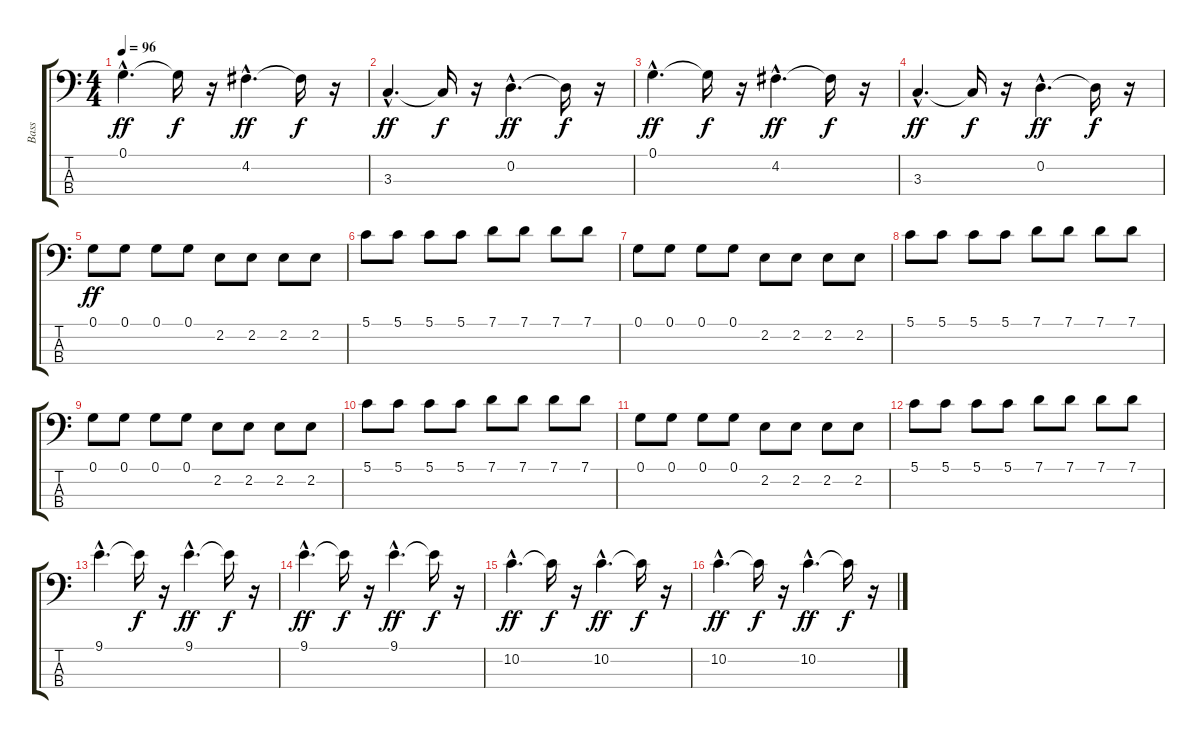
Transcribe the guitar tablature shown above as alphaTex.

\track ("Bass " "Bass ") {instrument acousticbass}
\staff {score tabs}
\tuning (G2 D2 A1 E1) {hide}
\ts (4 4)
\tempo 96
\clef f4
\ks c
0.1{hac}.4{d dy ff} 0.1{t}.16{dy f} r.16 4.2{hac}.4{d dy ff} 4.2{t}.16{dy f} r.16 |
3.3{hac}.4{d dy ff} 3.3{t}.16{dy f} r.16 0.2{hac}.4{d dy ff} 0.2{t}.16{dy f} r.16 |
0.1{hac}.4{d dy ff} 0.1{t}.16{dy f} r.16 4.2{hac}.4{d dy ff} 4.2{t}.16{dy f} r.16 |
3.3{hac}.4{d dy ff} 3.3{t}.16{dy f} r.16 0.2{hac}.4{d dy ff} 0.2{t}.16{dy f} r.16 |
0.1.8{dy ff} 0.1.8 0.1.8 0.1.8 2.2.8 2.2.8 2.2.8 2.2.8 |
5.1.8 5.1.8 5.1.8 5.1.8 7.1.8 7.1.8 7.1.8 7.1.8 |
0.1.8 0.1.8 0.1.8 0.1.8 2.2.8 2.2.8 2.2.8 2.2.8 |
5.1.8 5.1.8 5.1.8 5.1.8 7.1.8 7.1.8 7.1.8 7.1.8 |
0.1.8 0.1.8 0.1.8 0.1.8 2.2.8 2.2.8 2.2.8 2.2.8 |
5.1.8 5.1.8 5.1.8 5.1.8 7.1.8 7.1.8 7.1.8 7.1.8 |
0.1.8 0.1.8 0.1.8 0.1.8 2.2.8 2.2.8 2.2.8 2.2.8 |
5.1.8 5.1.8 5.1.8 5.1.8 7.1.8 7.1.8 7.1.8 7.1.8 |
9.1{hac}.4{d} 9.1{t}.16{dy f} r.16 9.1{hac}.4{d dy ff} 9.1{t}.16{dy f} r.16 |
9.1{hac}.4{d dy ff} 9.1{t}.16{dy f} r.16 9.1{hac}.4{d dy ff} 9.1{t}.16{dy f} r.16 |
10.2{hac}.4{d dy ff} 10.2{t}.16{dy f} r.16 10.2{hac}.4{d dy ff} 10.2{t}.16{dy f} r.16 |
10.2{hac}.4{d dy ff} 10.2{t}.16{dy f} r.16 10.2{hac}.4{d dy ff} 10.2{t}.16{dy f} r.16
